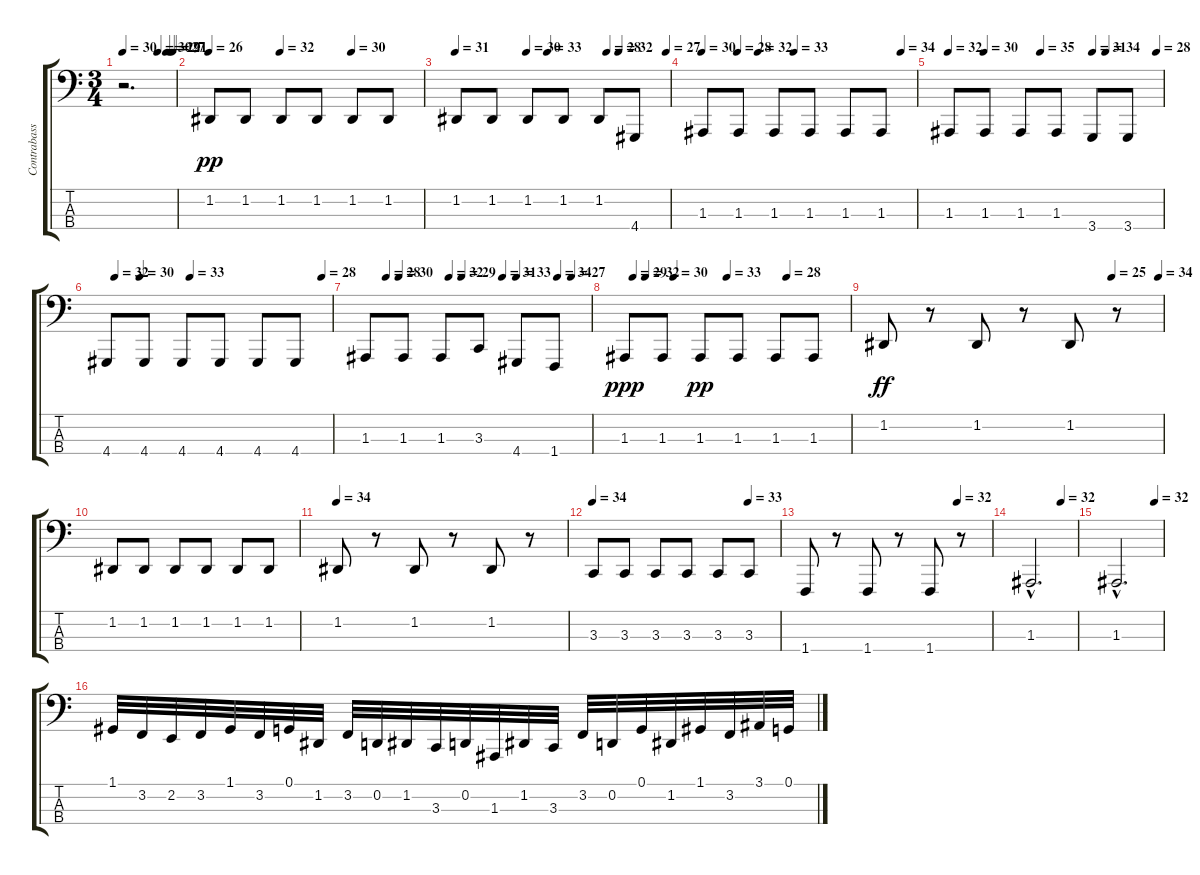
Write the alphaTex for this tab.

\track ("Contrabasse" "Contrabass") {instrument stringensemble1}
\staff {score tabs}
\tuning (G2 D2 A1 E1) {hide}
\ts (3 4)
\tempo 30
\tempo (30 0.6666666666666666)
\tempo (29 0.8333333333333334)
\tempo (27 0.9166666666666666)
\tempo (21 0.9583333333333334)
\clef f4
\ks c
r.2{d dy mf} |
\tempo 26
\tempo (32 0.3333333333333333)
\tempo (30 0.6666666666666666)
1.2.8{dy pp instrument pizzicatostrings} 1.2.8 1.2.8 1.2.8 1.2.8 1.2.8 |
\tempo 31
\tempo (30 0.3333333333333333)
\tempo (33 0.4305555555555556)
\tempo (28 0.7083333333333334)
\tempo (32 0.7638888888888888)
\tempo (27 0.9861111111111112)
1.2.8 1.2.8 1.2.8 1.2.8 1.2.8 4.4.8 |
\tempo 30
\tempo (28 0.16666666666666666)
\tempo (32 0.2638888888888889)
\tempo (33 0.4305555555555556)
\tempo (34 0.9305555555555556)
1.3.8 1.3.8 1.3.8 1.3.8 1.3.8 1.3.8 |
\tempo 32
\tempo (30 0.16666666666666666)
\tempo (35 0.4305555555555556)
\tempo (31 0.6736111111111112)
\tempo (34 0.7361111111111112)
\tempo (28 0.9722222222222222)
1.3.8 1.3.8 1.3.8 1.3.8 3.4.8 3.4.8 |
\tempo (32 0.041666666666666664)
\tempo (30 0.1527777777777778)
\tempo (33 0.375)
\tempo (28 0.9583333333333334)
4.4.8 4.4.8 4.4.8 4.4.8 4.4.8 4.4.8 |
\tempo (28 0.09722222222222222)
\tempo (30 0.1527777777777778)
\tempo (32 0.375)
\tempo (29 0.4305555555555556)
\tempo (31 0.6111111111111112)
\tempo (33 0.6736111111111112)
\tempo (34 0.8541666666666666)
\tempo (27 0.9166666666666666)
1.3.8 1.3.8 1.3.8 3.3.8 4.4.8 1.4.8 |
\tempo (29 0.041666666666666664)
\tempo (32 0.09722222222222222)
\tempo (30 0.2222222222222222)
\tempo (33 0.4583333333333333)
\tempo (28 0.7222222222222222)
1.3.8{dy ppp} 1.3.8 1.3.8{dy pp} 1.3.8 1.3.8 1.3.8 |
\tempo (25 0.8194444444444444)
\tempo (34 0.9861111111111112)
1.2.8{dy ff instrument stringensemble1} r.8 1.2.8 r.8 1.2.8 r.8 |
1.2.8 1.2.8 1.2.8 1.2.8 1.2.8 1.2.8 |
\tempo 34
1.2.8 r.8 1.2.8 r.8 1.2.8 r.8 |
\tempo 34
\tempo (33 0.8333333333333334)
3.3.8 3.3.8 3.3.8 3.3.8 3.3.8 3.3.8 |
\tempo (32 0.8194444444444444)
1.4.8 r.8 1.4.8 r.8 1.4.8 r.8 |
\tempo (32 0.6666666666666666)
1.3{hac}.2{d} |
\tempo (32 0.8333333333333334)
1.3{hac}.2{d} |
1.1.32 3.2.32 2.2.32 3.2.32 1.1.32 3.2.32 0.1.32 1.2.32 3.2.32 0.2.32 1.2.32 3.3.32 0.2.32 1.3.32 1.2.32 3.3.32 3.2.32 0.2.32 0.1.32 1.2.32 1.1.32 3.2.32 3.1.32 0.1.32
